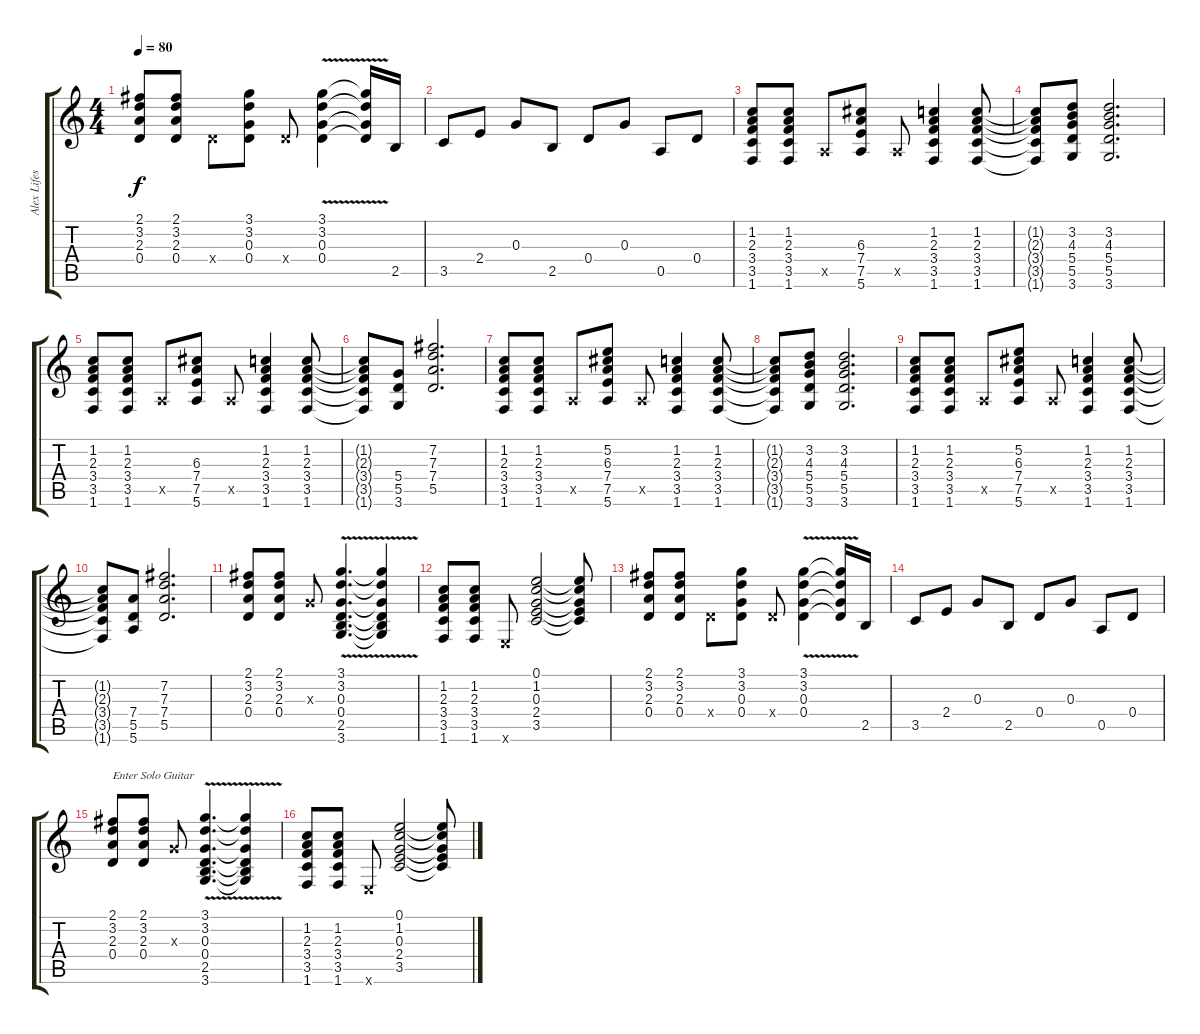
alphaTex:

\track ("Alex Lifeson" "Alex Lifes") {instrument overdrivenguitar}
\staff {score tabs}
\tuning (E4 B3 G3 D3 A2 E2) {hide}
\ts (4 4)
\tempo 80
\clef g2
\ks c
(2.1 3.2 2.3 0.4).8{dy f} (2.1 3.2 2.3 0.4).8 0.4{x}.8 (3.1 3.2 0.3 0.4).8 0.4{x}.8 (3.1 3.2 0.3{v} 0.4).4 (3.1{t} 3.2{t} 0.3{t} 0.4{t}).16 2.5.16 |
3.5.8 2.4.8 0.3.8 2.5.8 0.4.8 0.3.8 0.5.8 0.4.8 |
(1.2 2.3 3.4 3.5 1.6).8 (1.2 2.3 3.4 3.5 1.6).8 0.5{x}.8 (6.3 7.4 7.5 5.6).8 0.5{x}.8 (1.2 2.3 3.4 3.5 1.6).4 (1.2 2.3 3.4 3.5 1.6).8 |
(1.2{t} 2.3{t} 3.4{t} 3.5{t} 1.6{t}).8 (3.2 4.3 5.4 5.5 3.6).8 (3.2 4.3 5.4 5.5 3.6).2{d} |
(1.2 2.3 3.4 3.5 1.6).8 (1.2 2.3 3.4 3.5 1.6).8 0.5{x}.8 (6.3 7.4 7.5 5.6).8 0.5{x}.8 (1.2 2.3 3.4 3.5 1.6).4 (1.2 2.3 3.4 3.5 1.6).8 |
(1.2{t} 2.3{t} 3.4{t} 3.5{t} 1.6{t}).8 (5.4 5.5 3.6).8 (7.2 7.3 7.4 5.5).2{d} |
(1.2 2.3 3.4 3.5 1.6).8 (1.2 2.3 3.4 3.5 1.6).8 0.5{x}.8 (5.2 6.3 7.4 7.5 5.6).8 0.5{x}.8 (1.2 2.3 3.4 3.5 1.6).4 (1.2 2.3 3.4 3.5 1.6).8 |
(1.2{t} 2.3{t} 3.4{t} 3.5{t} 1.6{t}).8 (3.2 4.3 5.4 5.5 3.6).8 (3.2 4.3 5.4 5.5 3.6).2{d} |
(1.2 2.3 3.4 3.5 1.6).8 (1.2 2.3 3.4 3.5 1.6).8 0.5{x}.8 (5.2 6.3 7.4 7.5 5.6).8 0.5{x}.8 (1.2 2.3 3.4 3.5 1.6).4 (1.2 2.3 3.4 3.5 1.6).8 |
(1.2{t} 2.3{t} 3.4{t} 3.5{t} 1.6{t}).8 (7.4 5.5 5.6).8 (7.2 7.3 7.4 5.5).2{d} |
(2.1 3.2 2.3 0.4).8 (2.1 3.2 2.3 0.4).8 0.3{x}.8 (3.1 3.2 0.3{v} 0.4 2.5 3.6).4{d} (3.1{t} 3.2{t} 0.3{t} 0.4{t} 2.5{t} 3.6{t}).4 |
(1.2 2.3 3.4 3.5 1.6).8 (1.2 2.3 3.4 3.5 1.6).8 0.6{x}.8 (0.1 1.2 0.3 2.4 3.5).2 (0.1{t} 1.2{t} 0.3{t} 2.4{t} 3.5{t}).8 |
(2.1 3.2 2.3 0.4).8 (2.1 3.2 2.3 0.4).8 0.4{x}.8 (3.1 3.2 0.3 0.4).8 0.4{x}.8 (3.1 3.2 0.3{v} 0.4).4 (3.1{t} 3.2{t} 0.3{t} 0.4{t}).16 2.5.16 |
3.5.8 2.4.8 0.3.8 2.5.8 0.4.8 0.3.8 0.5.8 0.4.8 |
(2.1 3.2 2.3 0.4).8{txt "Enter Solo Guitar"} (2.1 3.2 2.3 0.4).8 0.3{x}.8 (3.1 3.2 0.3{v} 0.4 2.5 3.6).4{d} (3.1{t} 3.2{t} 0.3{t} 0.4{t} 2.5{t} 3.6{t}).4 |
(1.2 2.3 3.4 3.5 1.6).8 (1.2 2.3 3.4 3.5 1.6).8 0.6{x}.8 (0.1 1.2 0.3 2.4 3.5).2 (0.1{t} 1.2{t} 0.3{t} 2.4{t} 3.5{t}).8
